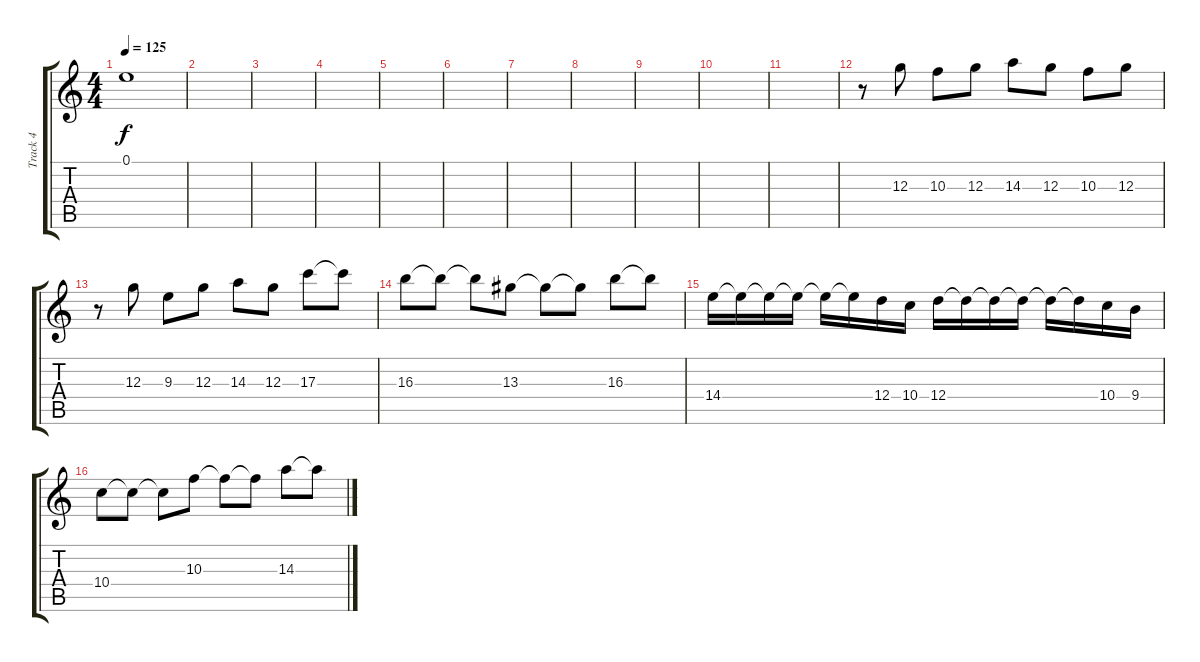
\track ("Track 4" "Track 4") {instrument overdrivenguitar}
\staff {score tabs}
\tuning (E4 B3 G3 D3 A2 E2) {hide}
\ts (4 4)
\tempo 125
\clef g2
\ks c
0.1.1{dy f} |
|
|
|
|
|
|
|
|
|
|
r.8 12.3.8 10.3.8 12.3.8 14.3.8 12.3.8 10.3.8 12.3.8 |
r.8 12.3.8 9.3.8 12.3.8 14.3.8 12.3.8 17.3.8 17.3{t}.8 |
16.3.8 16.3{t}.8 16.3{t}.8 13.3.8 13.3{t}.8 13.3{t}.8 16.3.8 16.3{t}.8 |
14.4.16 14.4{t}.16 14.4{t}.16 14.4{t}.16 14.4{t}.16 14.4{t}.16 12.4.16 10.4.16 12.4.16 12.4{t}.16 12.4{t}.16 12.4{t}.16 12.4{t}.16 12.4{t}.16 10.4.16 9.4.16 |
10.4.8 10.4{t}.8 10.4{t}.8 10.3.8 10.3{t}.8 10.3{t}.8 14.3.8 14.3{t}.8
